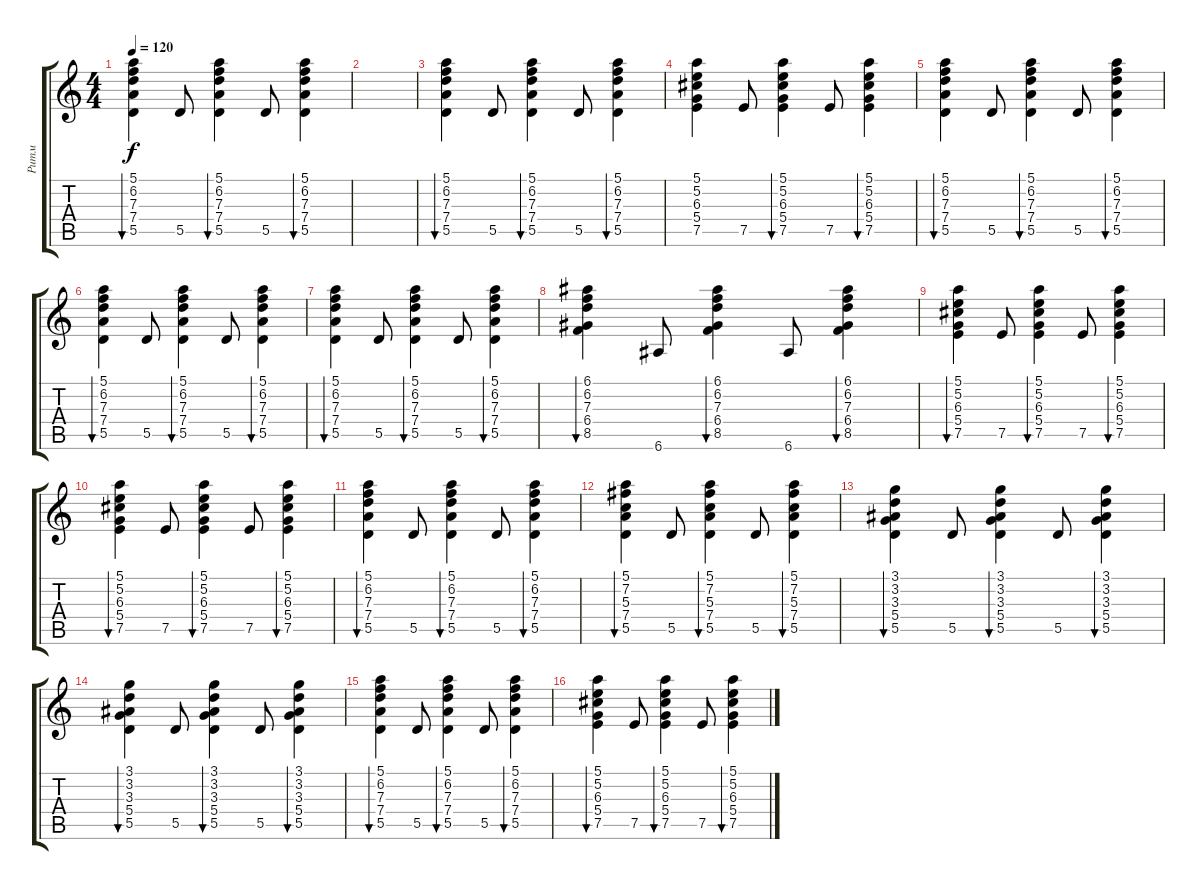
\track ("Ритм" "Ритм") {instrument acousticguitarnylon}
\staff {score tabs}
\tuning (E4 B3 G3 D3 A2 E2) {hide}
\ts (4 4)
\tempo 120
\clef g2
\ks c
(5.1 6.2 7.3 7.4 5.5).4{bu 30 dy f} 5.5.8 (5.1 6.2 7.3 7.4 5.5).4{bu 30} 5.5.8 (5.1 6.2 7.3 7.4 5.5).4{bu 30} |
|
(5.1 6.2 7.3 7.4 5.5).4{bu 60} 5.5.8 (5.1 6.2 7.3 7.4 5.5).4{bu 60} 5.5.8 (5.1 6.2 7.3 7.4 5.5).4{bu 60} |
(5.1 5.2 6.3 5.4 7.5).4 7.5.8 (5.1 5.2 6.3 5.4 7.5).4{bu 30} 7.5.8 (5.1 5.2 6.3 5.4 7.5).4{bu 30} |
(5.1 6.2 7.3 7.4 5.5).4{bu 30} 5.5.8 (5.1 6.2 7.3 7.4 5.5).4{bu 30} 5.5.8 (5.1 6.2 7.3 7.4 5.5).4{bu 30} |
(5.1 6.2 7.3 7.4 5.5).4{bu 30} 5.5.8 (5.1 6.2 7.3 7.4 5.5).4{bu 30} 5.5.8 (5.1 6.2 7.3 7.4 5.5).4{bu 30} |
(5.1 6.2 7.3 7.4 5.5).4{bu 30} 5.5.8 (5.1 6.2 7.3 7.4 5.5).4{bu 30} 5.5.8 (5.1 6.2 7.3 7.4 5.5).4{bu 30} |
(6.1 6.2 7.3 6.4 8.5).4{bu 30} 6.6.8 (6.1 6.2 7.3 6.4 8.5).4{bu 30} 6.6.8 (6.1 6.2 7.3 6.4 8.5).4{bu 30} |
(5.1 5.2 6.3 5.4 7.5).4{bu 30} 7.5.8 (5.1 5.2 6.3 5.4 7.5).4{bu 30} 7.5.8 (5.1 5.2 6.3 5.4 7.5).4{bu 30} |
(5.1 5.2 6.3 5.4 7.5).4{bu 30} 7.5.8 (5.1 5.2 6.3 5.4 7.5).4{bu 30} 7.5.8 (5.1 5.2 6.3 5.4 7.5).4{bu 30} |
(5.1 6.2 7.3 7.4 5.5).4{bu 30} 5.5.8 (5.1 6.2 7.3 7.4 5.5).4{bu 30} 5.5.8 (5.1 6.2 7.3 7.4 5.5).4{bu 30} |
(5.1 7.2 5.3 7.4 5.5).4{bu 30} 5.5.8 (5.1 7.2 5.3 7.4 5.5).4{bu 30} 5.5.8 (5.1 7.2 5.3 7.4 5.5).4{bu 30} |
(3.1 3.2 3.3 5.4 5.5).4{bu 30} 5.5.8 (3.1 3.2 3.3 5.4 5.5).4{bu 30} 5.5.8 (3.1 3.2 3.3 5.4 5.5).4{bu 30} |
(3.1 3.2 3.3 5.4 5.5).4{bu 30} 5.5.8 (3.1 3.2 3.3 5.4 5.5).4{bu 30} 5.5.8 (3.1 3.2 3.3 5.4 5.5).4{bu 30} |
(5.1 6.2 7.3 7.4 5.5).4{bu 30} 5.5.8 (5.1 6.2 7.3 7.4 5.5).4{bu 30} 5.5.8 (5.1 6.2 7.3 7.4 5.5).4{bu 30} |
(5.1 5.2 6.3 5.4 7.5).4{bu 30} 7.5.8 (5.1 5.2 6.3 5.4 7.5).4{bu 30} 7.5.8 (5.1 5.2 6.3 5.4 7.5).4{bu 30}
